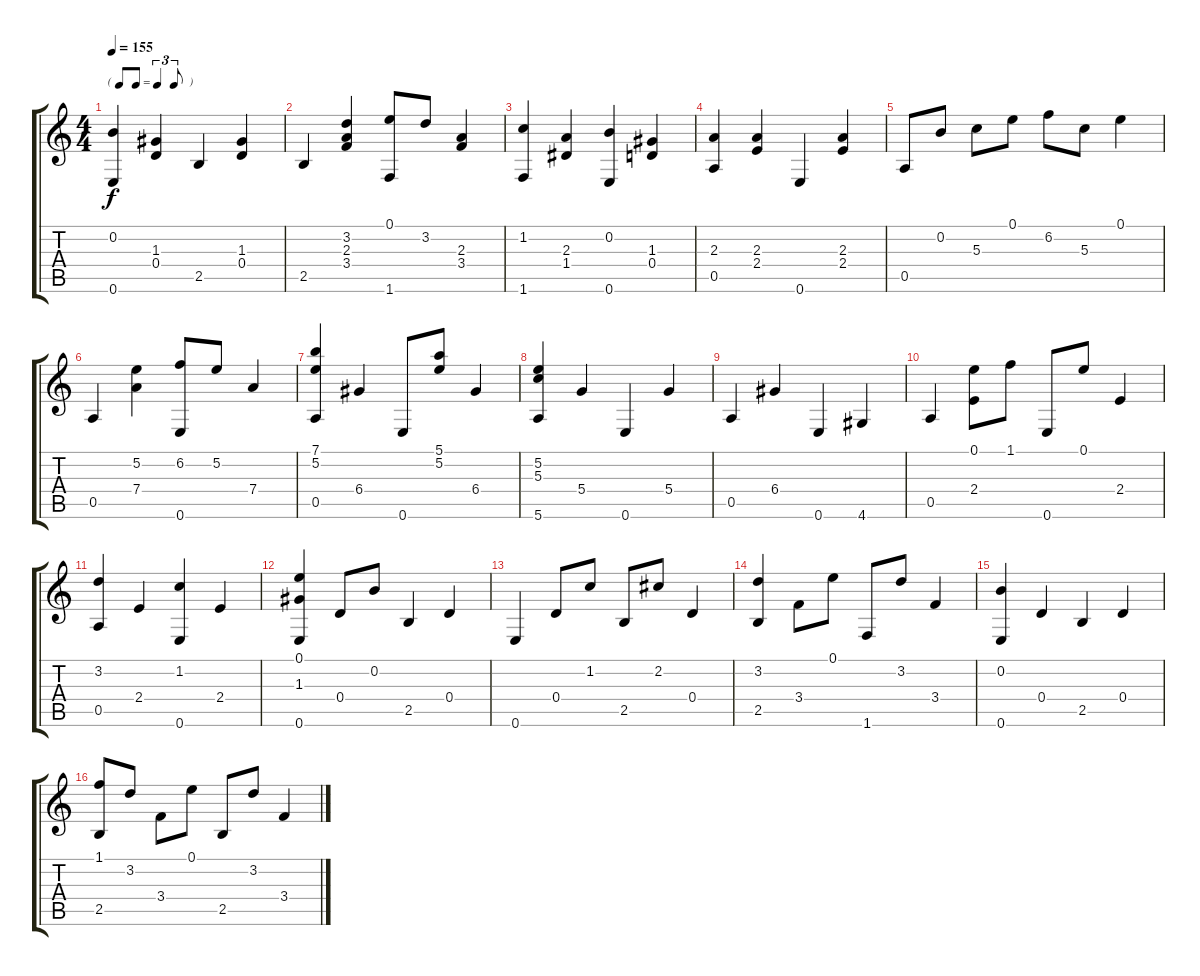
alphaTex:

\track "" {instrument acousticguitarsteel}
\staff {score tabs}
\tuning (E4 B3 G3 D3 A2 E2) {hide}
\ts (4 4)
\tf triplet8th
\tempo 155
\clef g2
\ks c
(0.2 0.6).4{dy f} (1.3 0.4).4 2.5.4 (1.3 0.4).4 |
2.5.4 (3.2 2.3 3.4).4 (0.1 1.6).8 3.2.8 (2.3 3.4).4 |
(1.2 1.6).4 (2.3 1.4).4 (0.2 0.6).4 (1.3 0.4).4 |
(2.3 0.5).4 (2.3 2.4).4 0.6.4 (2.3 2.4).4 |
0.5.8 0.2.8 5.3.8 0.1.8 6.2.8 5.3.8 0.1.4 |
0.5.4 (5.2 7.4).4 (6.2 0.6).8 5.2.8 7.4.4 |
(7.1 5.2 0.5).4 6.4.4 0.6.8 (5.1 5.2).8 6.4.4 |
(5.2 5.3 5.6).4 5.4.4 0.6.4 5.4.4 |
0.5.4 6.4.4 0.6.4 4.6.4 |
0.5.4 (0.1 2.4).8 1.1.8 0.6.8 0.1.8 2.4.4 |
(3.2 0.5).4 2.4.4 (1.2 0.6).4 2.4.4 |
(0.1 1.3 0.6).4 0.4.8 0.2.8 2.5.4 0.4.4 |
0.6.4 0.4.8 1.2.8 2.5.8 2.2.8 0.4.4 |
(3.2 2.5).4 3.4.8 0.1.8 1.6.8 3.2.8 3.4.4 |
(0.2 0.6).4 0.4.4 2.5.4 0.4.4 |
(1.1 2.5).8 3.2.8 3.4.8 0.1.8 2.5.8 3.2.8 3.4.4
